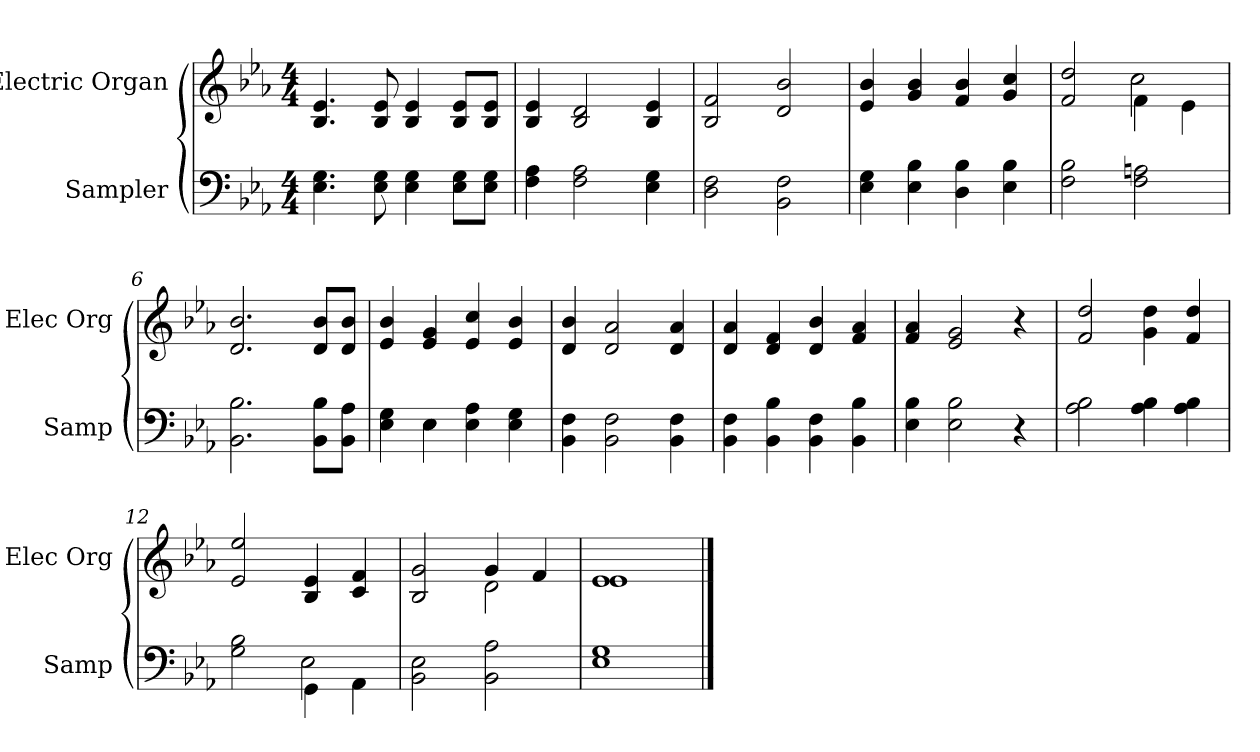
**kern	**kern
*part2	*part1
*staff2	*staff1
*I"Sampler	*I"Electric Organ
*I'Samp	*I'Elec Org
*clefF4	*clefG2
*k[b-e-a-]	*k[b-e-a-]
*E-:	*E-:
*M4/4	*M4/4
=1	=1
4.E- 4.G	4.B- 4.e-
8E- 8G	8B- 8e-
4E- 4G	4B- 4e-
8E-\ 8G\L	8B-/ 8e-/L
8E-\ 8G\J	8B-/ 8e-/J
=2	=2
4F 4A-	4B- 4e-
2F 2A-	2B- 2d
4E- 4G	4B- 4e-
=3	=3
2D 2F	2B- 2f
2BB- 2F	2d 2b-
=4	=4
4E- 4G	4e- 4b-
4E- 4B-	4g 4b-
4D 4B-	4f 4b-
4E- 4B-	4g 4cc
=5	=5
*	*^
2F 2B-	2f 2dd	2ryy
2F 2An	4f\	2cc
.	4e-\	.
*	*v	*v
=6	=6
2.BB- 2.B-	2.d 2.b-
8BB-\ 8B-\L	8d/ 8b-/L
8BB-\ 8A-\J	8d/ 8b-/J
=7	=7
*^	*
4E- 4G	4ryy	4e- 4b-
4E-\	4E-	4e- 4g
4E- 4A-	2ryy	4e- 4cc
4E- 4G	.	4e- 4b-
*v	*v	*
=8	=8
4BB- 4F	4d 4b-
2BB- 2F	2d 2a-
4BB- 4F	4d 4a-
=9	=9
4BB- 4F	4d 4a-
4BB- 4B-	4d 4f
4BB- 4F	4d 4b-
4BB- 4B-	4f 4a-
=10	=10
4E- 4B-	4f 4a-
2E- 2B-	2e- 2g
4r	4r
=11	=11
2A- 2B-	2f 2dd
4A- 4B-	4g 4dd
4A- 4B-	4f 4dd
=12	=12
*^	*
2G 2B-	2ryy	2e- 2ee-
4GG\	2E-	4B- 4e-
4AA-\	.	4c 4f
*v	*v	*
=13	=13
*	*^
2BB-\ 2E-\	2B- 2g	2ryy
2BB- 2A-	4g/	2d
.	4f/	.
=14	=14	=14
1E- 1G	1e-/	1e-
*	*v	*v
==	==
*-	*-
